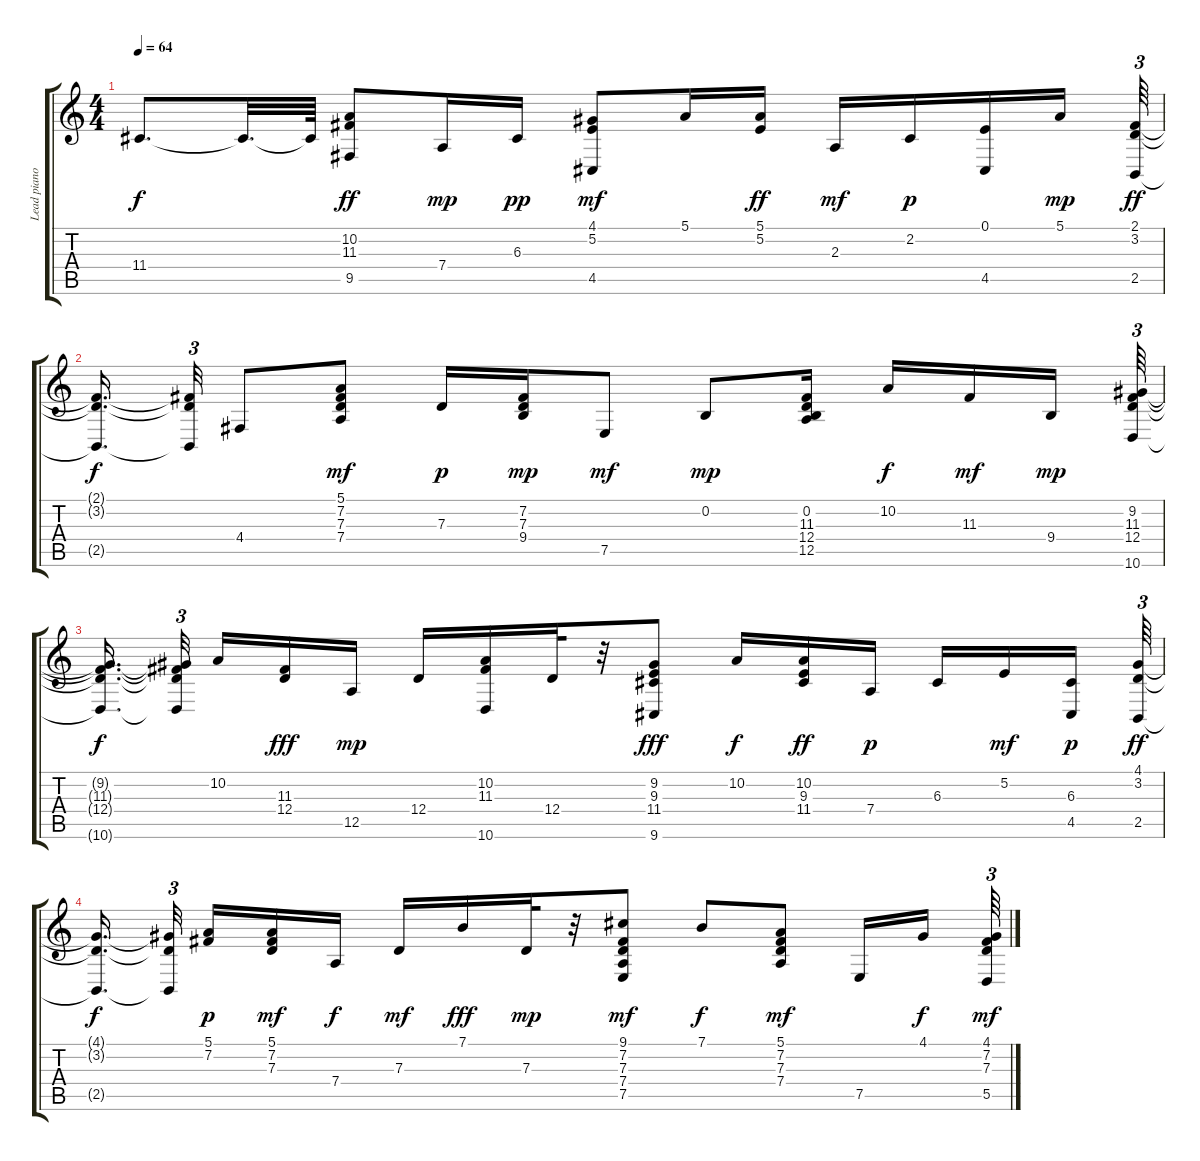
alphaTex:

\track ("Lead piano" "Lead piano") {instrument acousticgrandpiano}
\staff {score tabs}
\tuning (E4 B3 G3 D3 A2 E2) {hide}
\ts (4 4)
\tempo 64
\clef g2
\ks c
11.4{t}.8{d dy f} 11.4{t}.32{d} 11.4{t}.64 (10.2 11.3 9.5).8{dy ff} 7.4.16{dy mp} 6.3.16{dy pp} (4.1 5.2 4.5).8{dy mf} 5.1.16 (5.1 5.2).16{dy ff} 2.3.16{dy mf} 2.2.16{dy p} (0.1 4.5).16 5.1.16{dy mp} (2.1 3.2 2.5).64{tu (3 2) dy ff} |
(2.1{t} 3.2{t} 2.5{t}).16{d dy f beam splitsecondary} (2.1{t} 3.2{t} 2.5{t}).32{tu (3 2)} 4.4.8 (5.1 7.2 7.3 7.4).8{dy mf} 7.3.16{dy p} (7.2 7.3 9.4).16{dy mp} 7.5.8{dy mf} 0.2.8{dy mp} (0.2 11.3 12.4 12.5).16 10.2.16{dy f} 11.3.16{dy mf} 9.4.16{dy mp beam splitsecondary} (9.2 11.3 12.4 10.6).64{tu (3 2)} |
(9.2{t} 11.3{t} 12.4{t} 10.6{t}).16{d dy f beam splitsecondary} (9.2{t} 11.3{t} 12.4{t} 10.6{t}).32{tu (3 2) beam splitsecondary} 10.2.16 (11.3 12.4).16{dy fff} 12.5.16{dy mp} 12.4.16 (10.2 11.3 10.6).16 12.4.32 r.32 (9.2 9.3 11.4 9.6).8{dy fff} 10.2.16{dy f} (10.2 9.3 11.4).16{dy ff} 7.4.16{dy p} 6.3.16 5.2.16{dy mf} (6.3 4.5).16{dy p beam splitsecondary} (4.1 3.2 2.5).64{tu (3 2) dy ff} |
(4.1{t} 3.2{t} 2.5{t}).16{d dy f beam splitsecondary} (4.1{t} 3.2{t} 2.5{t}).32{tu (3 2) beam splitsecondary} (5.1 7.2).16{dy p} (5.1 7.2 7.3).16{dy mf} 7.4.16{dy f} 7.3.16{dy mf} 7.1.16{dy fff} 7.3.32{dy mp} r.32 (9.1 7.2 7.3 7.4 7.5).8{dy mf} 7.1.8{dy f} (5.1 7.2 7.3 7.4).8{dy mf} 7.5.16 4.1.16{dy f beam splitsecondary} (4.1 7.2 7.3 5.5).64{tu (3 2) dy mf}
